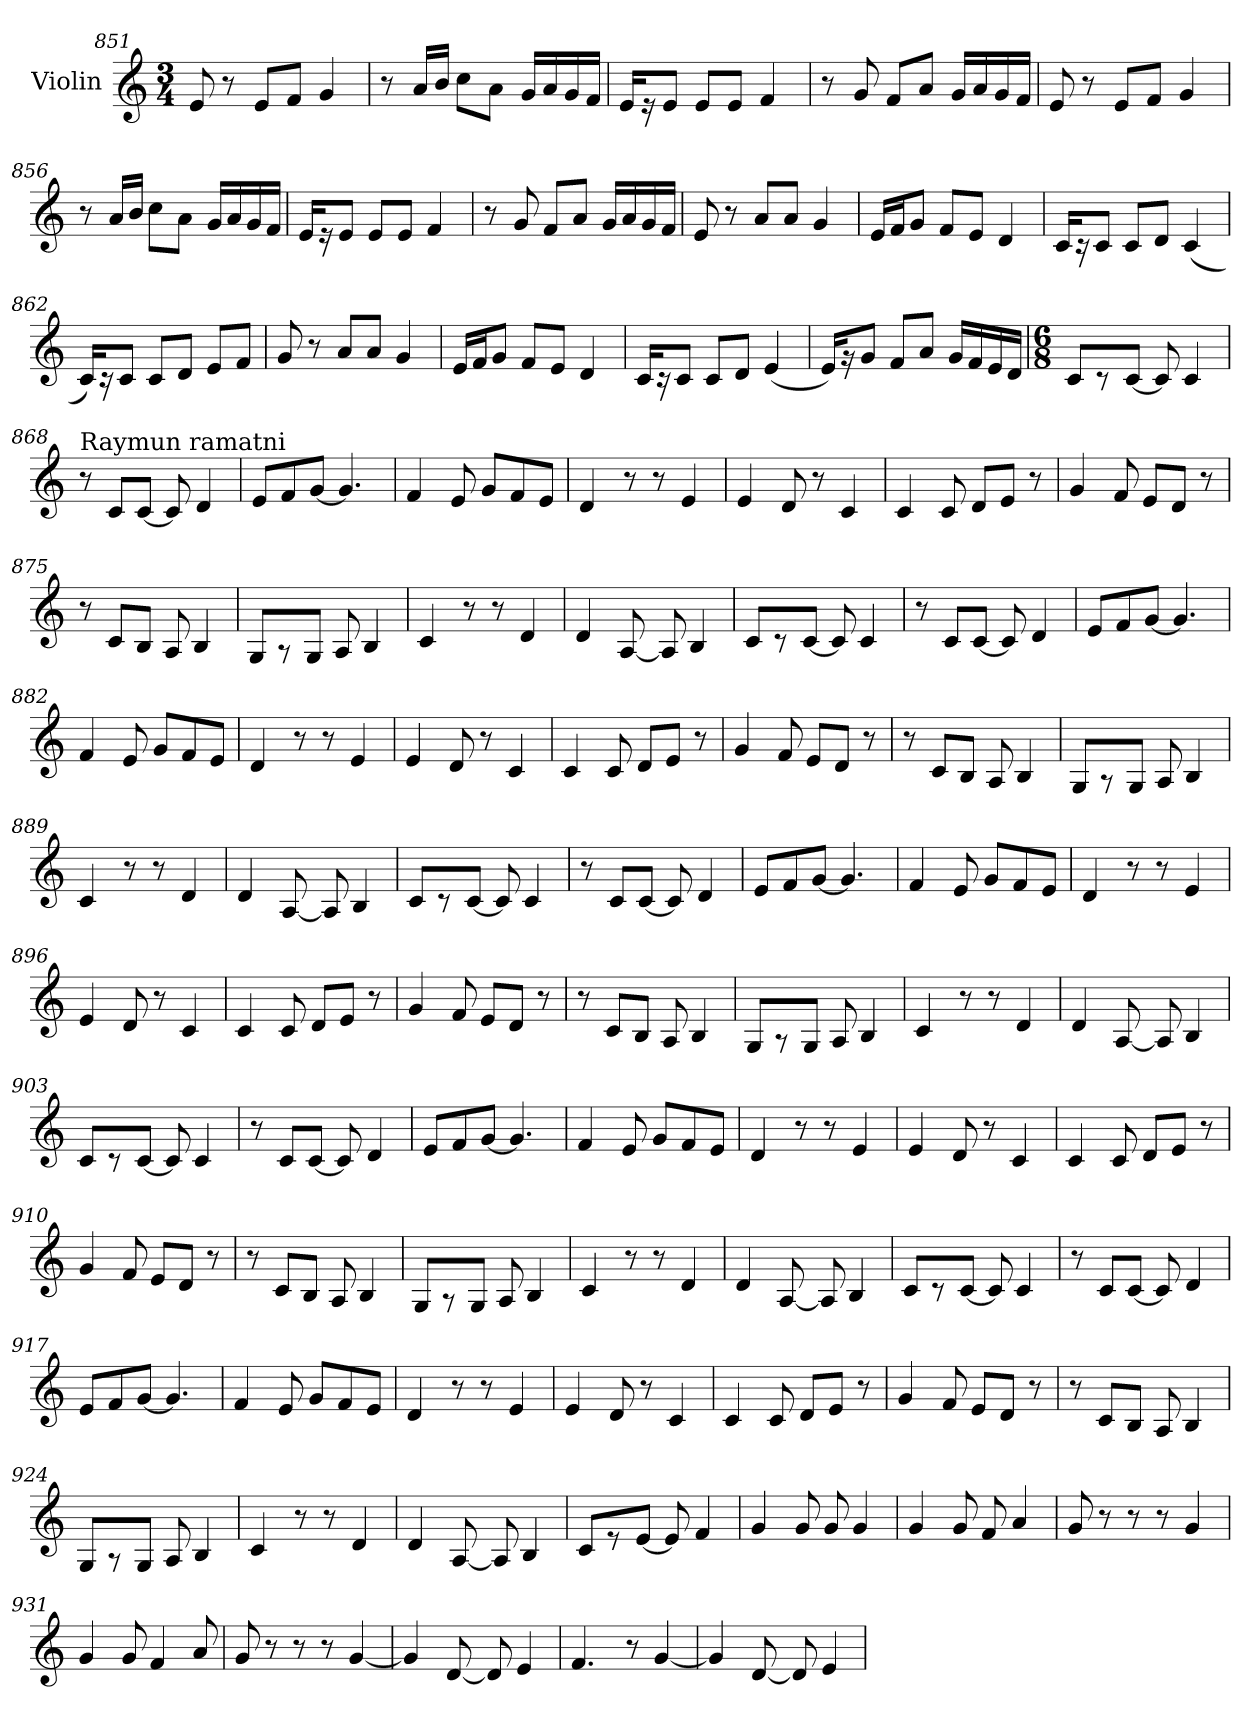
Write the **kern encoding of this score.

**kern
*part1
*staff1
*I"Violin
*clefG2
*k[]
*M3/4
=851
8e/
8r
8e/L
8f/J
4g/
!!LO:LB:g=z
=852
8r
16a/LL
16b/JJ
8cc\L
8a\J
16g/LL
16a/
16g/
16f/JJ
=853
16e/KL
16r
8e/J
8e/L
8e/J
4f/
=854
8r
8g/
8f/L
8a/J
16g/LL
16a/
16g/
16f/JJ
=855
8e/
8r
8e/L
8f/J
4g/
=856
8r
16a/LL
16b/JJ
8cc\L
8a\J
16g/LL
16a/
16g/
16f/JJ
!!LO:LB:g=z
=857
16e/KL
16r
8e/J
8e/L
8e/J
4f/
=858
8r
8g/
8f/L
8a/J
16g/LL
16a/
16g/
16f/JJ
=859
8e/
8r
8a/L
8a/J
4g/
=860
16e/LL
16f/J
8g/J
8f/L
8e/J
4d/
=861
16c/KL
16r
8c/J
8c/L
8d/J
(<4c/
!!LO:LB:g=z
=862
16c/KL)
16r
8c/J
8c/L
8d/J
8e/L
8f/J
=863
8g/
8r
8a/L
8a/J
4g/
=864
16e/LL
16f/J
8g/J
8f/L
8e/J
4d/
=865
16c/KL
16r
8c/J
8c/L
8d/J
(<4e/
=866
16e/KL)
16r
8g/J
8f/L
8a/J
16g/LL
16f/
16e/
16d/JJ
!!LO:LB:g=z
=867
*M6/8
*MM120
8c/L
8r
[8c/J
8c/]
4c/
=868
!LO:TX:a:t=Raymun ramatni
8r
8c/L
[8c/J
8c/]
4d/
=869
8e/L
8f/
[8g/J
4.g/]
=870
4f/
8e/
8g/L
8f/
8e/J
=871
4d/
8r
8r
4e/
=872
4e/
8d/
8r
4c/
!!LO:PB:g=z
=873
4c/
8c/
8d/L
8e/J
8r
=874
4g/
8f/
8e/L
8d/J
8r
=875
8r
8c/L
8B/J
8A/
4B/
=876
8G/L
8r
8G/J
8A/
4B/
=877
4c/
8r
8r
4d/
=878
4d/
[8A/
8A/]
4B/
!!LO:LB:g=z
=879
8c/L
8r
[8c/J
8c/]
4c/
=880
8r
8c/L
[8c/J
8c/]
4d/
=881
8e/L
8f/
[8g/J
4.g/]
=882
4f/
8e/
8g/L
8f/
8e/J
=883
4d/
8r
8r
4e/
=884
4e/
8d/
8r
4c/
!!LO:LB:g=z
=885
4c/
8c/
8d/L
8e/J
8r
=886
4g/
8f/
8e/L
8d/J
8r
=887
8r
8c/L
8B/J
8A/
4B/
=888
8G/L
8r
8G/J
8A/
4B/
=889
4c/
8r
8r
4d/
=890
4d/
[8A/
8A/]
4B/
!!LO:LB:g=z
=891
8c/L
8r
[8c/J
8c/]
4c/
=892
8r
8c/L
[8c/J
8c/]
4d/
=893
8e/L
8f/
[8g/J
4.g/]
=894
4f/
8e/
8g/L
8f/
8e/J
=895
4d/
8r
8r
4e/
=896
4e/
8d/
8r
4c/
!!LO:LB:g=z
=897
4c/
8c/
8d/L
8e/J
8r
=898
4g/
8f/
8e/L
8d/J
8r
=899
8r
8c/L
8B/J
8A/
4B/
=900
8G/L
8r
8G/J
8A/
4B/
=901
4c/
8r
8r
4d/
=902
4d/
[8A/
8A/]
4B/
!!LO:LB:g=z
=903
8c/L
8r
[8c/J
8c/]
4c/
=904
8r
8c/L
[8c/J
8c/]
4d/
=905
8e/L
8f/
[8g/J
4.g/]
=906
4f/
8e/
8g/L
8f/
8e/J
=907
4d/
8r
8r
4e/
=908
4e/
8d/
8r
4c/
!!LO:LB:g=z
=909
4c/
8c/
8d/L
8e/J
8r
=910
4g/
8f/
8e/L
8d/J
8r
=911
8r
8c/L
8B/J
8A/
4B/
=912
8G/L
8r
8G/J
8A/
4B/
=913
4c/
8r
8r
4d/
=914
4d/
[8A/
8A/]
4B/
!!LO:LB:g=z
=915
8c/L
8r
[8c/J
8c/]
4c/
=916
8r
8c/L
[8c/J
8c/]
4d/
=917
8e/L
8f/
[8g/J
4.g/]
=918
4f/
8e/
8g/L
8f/
8e/J
=919
4d/
8r
8r
4e/
=920
4e/
8d/
8r
4c/
!!LO:PB:g=z
=921
4c/
8c/
8d/L
8e/J
8r
=922
4g/
8f/
8e/L
8d/J
8r
=923
8r
8c/L
8B/J
8A/
4B/
=924
8G/L
8r
8G/J
8A/
4B/
=925
4c/
8r
8r
4d/
=926
4d/
[8A/
8A/]
4B/
!!LO:LB:g=z
=927
8c/L
8r
[8e/J
8e/]
4f/
=928
4g/
8g/
8g/
4g/
=929
4g/
8g/
8f/
4a/
=930
8g/
8r
8r
8r
4g/
=931
4g/
8g/
4f/
8a/
=932
8g/
8r
8r
8r
[4g/
!!LO:LB:g=z
=933
4g/]
[8d/
8d/]
4e/
=934
4.f/
8r
[4g/
=935
4g/]
[8d/
8d/]
4e/
=
*-
